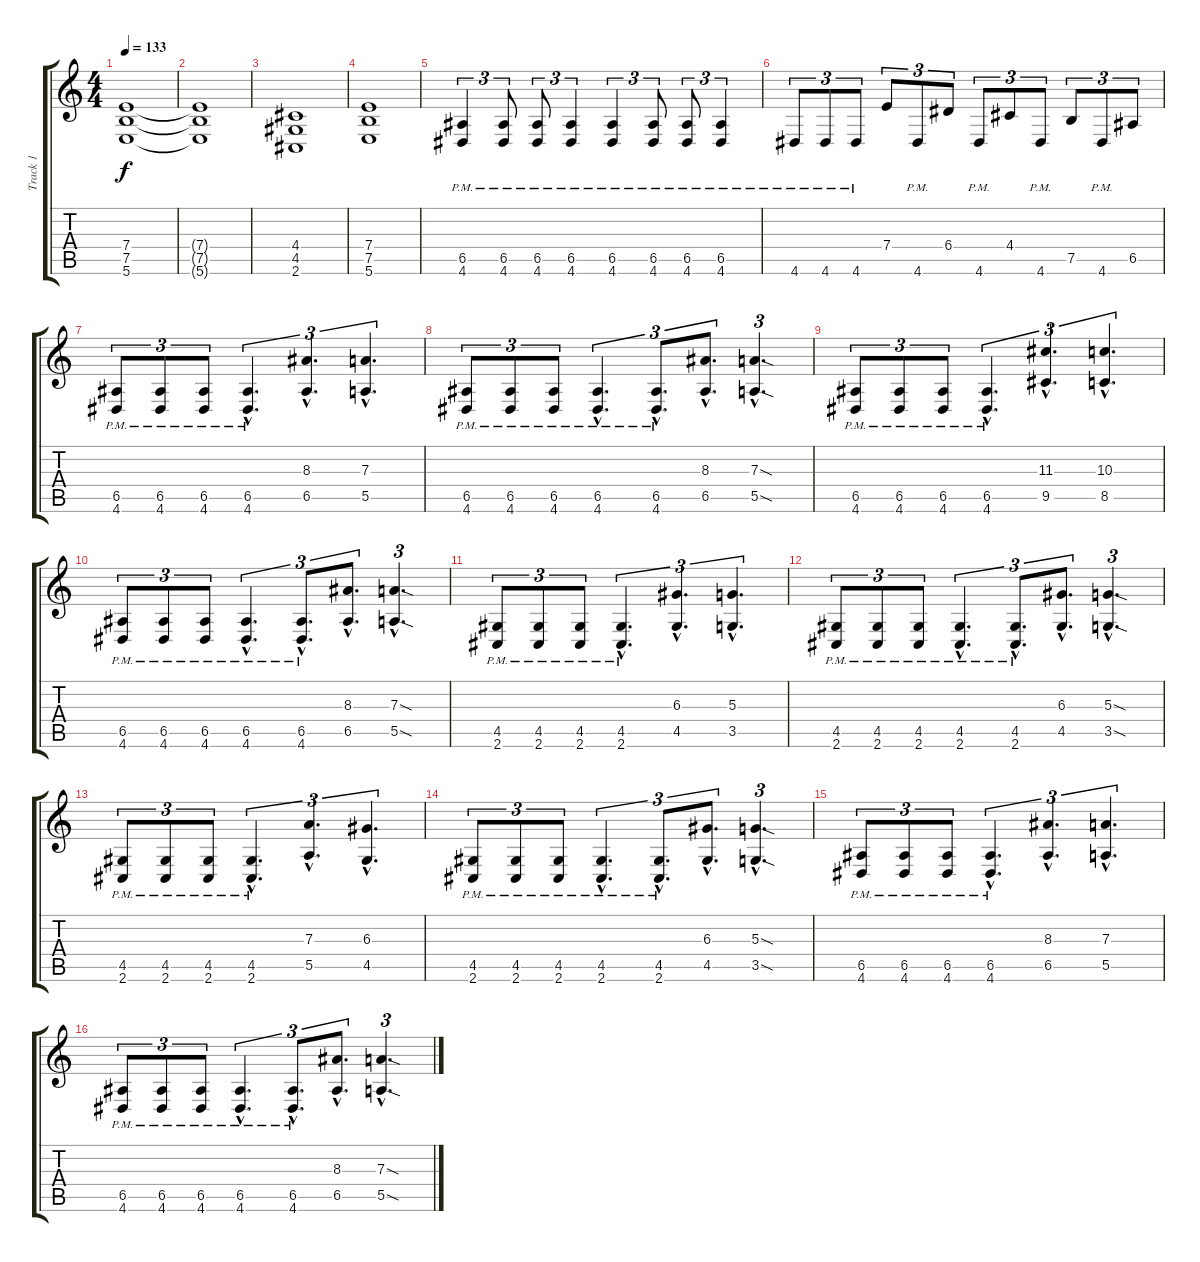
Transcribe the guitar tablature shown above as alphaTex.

\track ("Track 1" "Track 1") {instrument distortionguitar}
\staff {score tabs}
\tuning (B3 Gb3 D3 A2 E2 B1) {hide}
\ts (4 4)
\tempo 133
\clef g2
\ks c
(7.4 7.5 5.6).1{dy f} |
(7.4{t} 7.5{t} 5.6{t}).1 |
(4.4 4.5 2.6).1 |
(7.4 7.5 5.6).1 |
(6.5{pm} 4.6{pm}).4{tu (3 2)} (6.5{pm} 4.6{pm}).8{tu (3 2)} (6.5{pm} 4.6{pm}).8{tu (3 2)} (6.5{pm} 4.6{pm}).4{tu (3 2)} (6.5{pm} 4.6{pm}).4{tu (3 2)} (6.5{pm} 4.6{pm}).8{tu (3 2)} (6.5{pm} 4.6{pm}).8{tu (3 2)} (6.5{pm} 4.6{pm}).4{tu (3 2)} |
4.6{pm}.8{tu (3 2)} 4.6{pm}.8{tu (3 2)} 4.6{pm}.8{tu (3 2)} 7.4.8{tu (3 2)} 4.6{pm}.8{tu (3 2)} 6.4.8{tu (3 2)} 4.6{pm}.8{tu (3 2)} 4.4.8{tu (3 2)} 4.6{pm}.8{tu (3 2)} 7.5.8{tu (3 2)} 4.6{pm}.8{tu (3 2)} 6.5.8{tu (3 2)} |
(6.5{pm} 4.6{pm}).8{tu (3 2)} (6.5{pm} 4.6{pm}).8{tu (3 2)} (6.5{pm} 4.6{pm}).8{tu (3 2)} (6.5{hac pm} 4.6{hac pm}).4{d tu (3 2)} (8.3{hac} 6.5{hac}).4{d tu (3 2)} (7.3{hac} 5.5{hac}).4{d tu (3 2)} |
(6.5{pm} 4.6{pm}).8{tu (3 2)} (6.5{pm} 4.6{pm}).8{tu (3 2)} (6.5{pm} 4.6{pm}).8{tu (3 2)} (6.5{hac pm} 4.6{hac pm}).4{d tu (3 2)} (6.5{hac pm} 4.6{hac pm}).8{d tu (3 2)} (8.3{hac} 6.5{hac}).8{d tu (3 2)} (7.3{sod hac} 5.5{sod hac}).4{d tu (3 2)} |
(6.5{pm} 4.6{pm}).8{tu (3 2)} (6.5{pm} 4.6{pm}).8{tu (3 2)} (6.5{pm} 4.6{pm}).8{tu (3 2)} (6.5{hac pm} 4.6{hac pm}).4{d tu (3 2)} (11.3{hac} 9.5{hac}).4{d tu (3 2)} (10.3{hac} 8.5{hac}).4{d tu (3 2)} |
(6.5{pm} 4.6{pm}).8{tu (3 2)} (6.5{pm} 4.6{pm}).8{tu (3 2)} (6.5{pm} 4.6{pm}).8{tu (3 2)} (6.5{hac pm} 4.6{hac pm}).4{d tu (3 2)} (6.5{hac pm} 4.6{hac pm}).8{d tu (3 2)} (8.3{hac} 6.5{hac}).8{d tu (3 2)} (7.3{sod hac} 5.5{sod hac}).4{d tu (3 2)} |
(4.5{pm} 2.6{pm}).8{tu (3 2)} (4.5{pm} 2.6{pm}).8{tu (3 2)} (4.5{pm} 2.6{pm}).8{tu (3 2)} (4.5{hac pm} 2.6{hac pm}).4{d tu (3 2)} (6.3{hac} 4.5{hac}).4{d tu (3 2)} (5.3{hac} 3.5{hac}).4{d tu (3 2)} |
(4.5{pm} 2.6{pm}).8{tu (3 2)} (4.5{pm} 2.6{pm}).8{tu (3 2)} (4.5{pm} 2.6{pm}).8{tu (3 2)} (4.5{hac pm} 2.6{hac pm}).4{d tu (3 2)} (4.5{hac pm} 2.6{hac pm}).8{d tu (3 2)} (6.3{hac} 4.5{hac}).8{d tu (3 2)} (5.3{sod hac} 3.5{sod hac}).4{d tu (3 2)} |
(4.5{pm} 2.6{pm}).8{tu (3 2)} (4.5{pm} 2.6{pm}).8{tu (3 2)} (4.5{pm} 2.6{pm}).8{tu (3 2)} (4.5{hac pm} 2.6{hac pm}).4{d tu (3 2)} (7.3{hac} 5.5{hac}).4{d tu (3 2)} (6.3{hac} 4.5{hac}).4{d tu (3 2)} |
(4.5{pm} 2.6{pm}).8{tu (3 2)} (4.5{pm} 2.6{pm}).8{tu (3 2)} (4.5{pm} 2.6{pm}).8{tu (3 2)} (4.5{hac pm} 2.6{hac pm}).4{d tu (3 2)} (4.5{hac pm} 2.6{hac pm}).8{d tu (3 2)} (6.3{hac} 4.5{hac}).8{d tu (3 2)} (5.3{sod hac} 3.5{sod hac}).4{d tu (3 2)} |
(6.5{pm} 4.6{pm}).8{tu (3 2)} (6.5{pm} 4.6{pm}).8{tu (3 2)} (6.5{pm} 4.6{pm}).8{tu (3 2)} (6.5{hac pm} 4.6{hac pm}).4{d tu (3 2)} (8.3{hac} 6.5{hac}).4{d tu (3 2)} (7.3{hac} 5.5{hac}).4{d tu (3 2)} |
(6.5{pm} 4.6{pm}).8{tu (3 2)} (6.5{pm} 4.6{pm}).8{tu (3 2)} (6.5{pm} 4.6{pm}).8{tu (3 2)} (6.5{hac pm} 4.6{hac pm}).4{d tu (3 2)} (6.5{hac pm} 4.6{hac pm}).8{d tu (3 2)} (8.3{hac} 6.5{hac}).8{d tu (3 2)} (7.3{sod hac} 5.5{sod hac}).4{d tu (3 2)}
